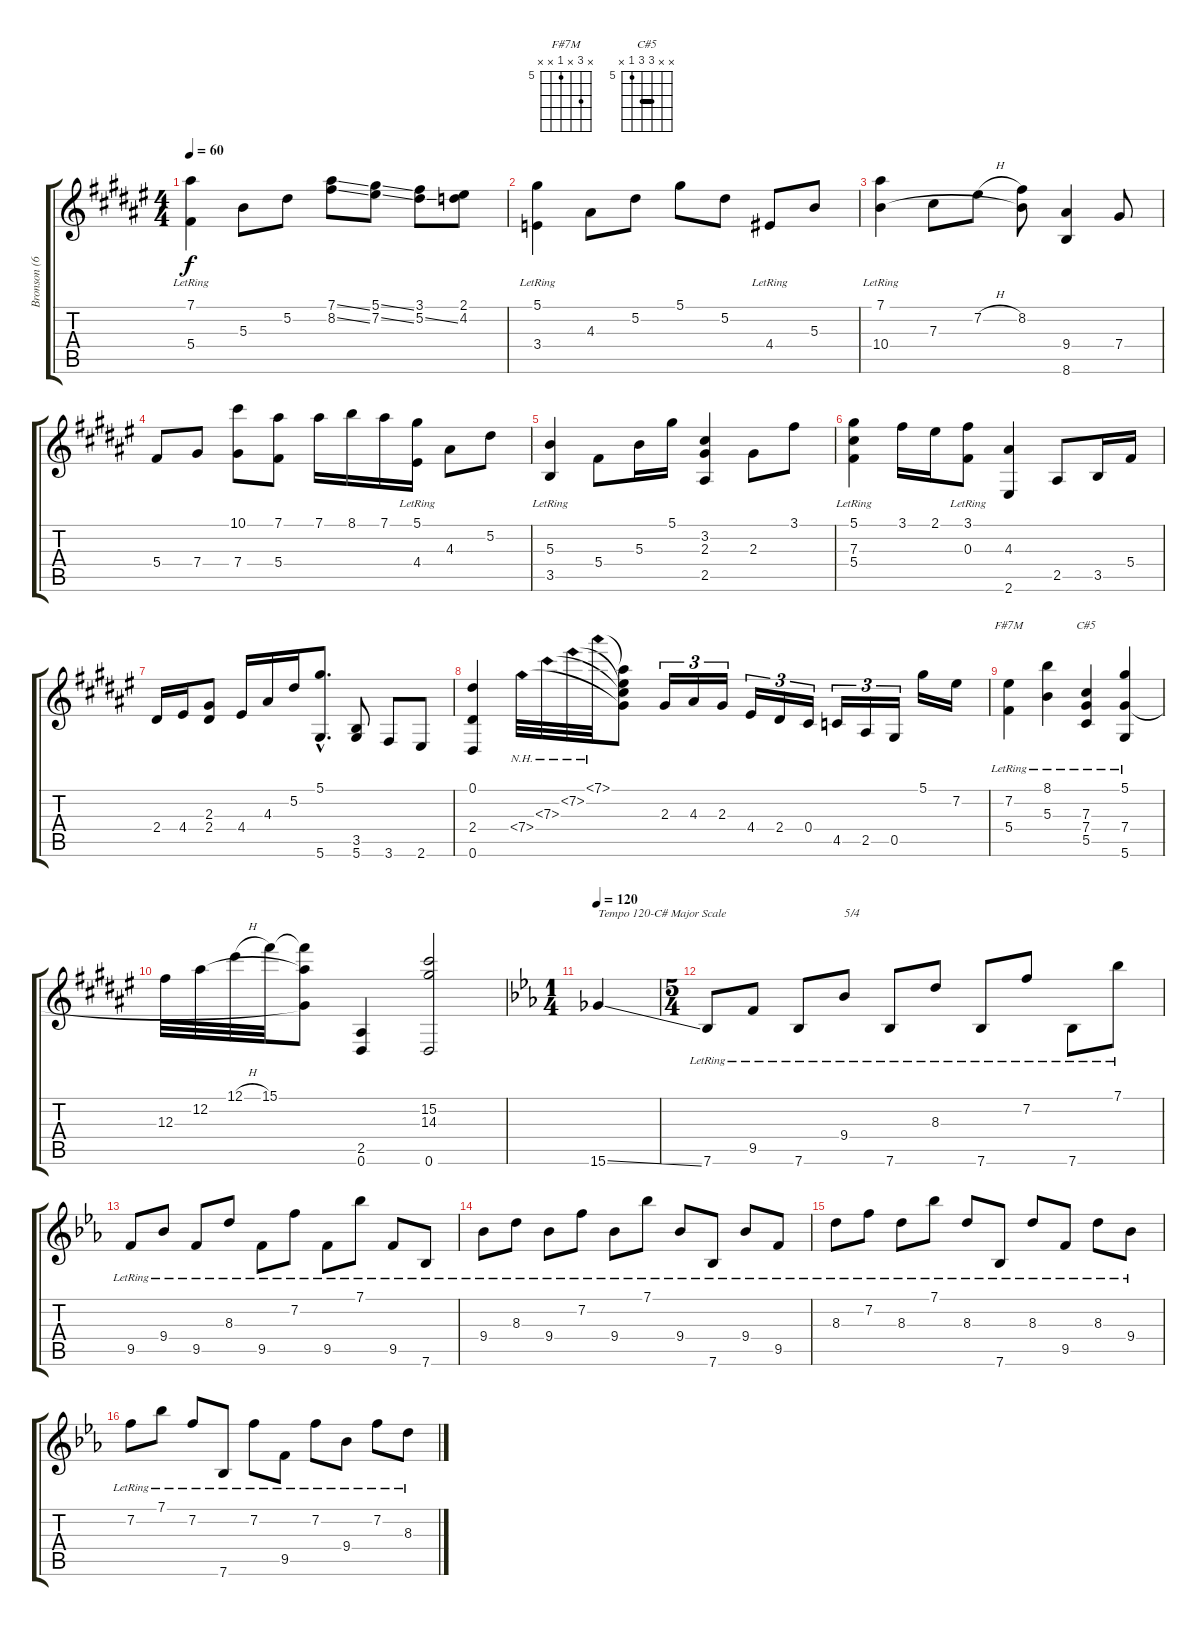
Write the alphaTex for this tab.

\track ("Bronson (6 String Lead)" "Bronson (6") {instrument acousticguitarsteel}
\staff {score tabs}
\tuning (Eb4 Bb3 Gb3 Db3 Ab2 Eb2) {hide}
\chord ("F#7M" x 7 x 5 x x) {firstfret 5}
\chord ("C#5" x x 7 7 5 x) {firstfret 5 barre 7}
\ts (4 4)
\tempo 60
\clef g2
\ks d#minor
(7.1 5.4{lr}).4{dy f instrument acousticguitarsteel} 5.3.8 5.2.8 (7.1{ss} 8.2{ss}).8 (5.1{ss} 7.2{ss}).8 (3.1 5.2{ss}).8 (2.1 4.2).8 |
(5.1 3.4{lr}).4 4.3.8 5.2.8 5.1.8 5.2.8 4.4{lr}.8 5.3.8 |
(7.1 10.4{lr}).4 7.3.8 7.2{h}.8 (8.2 10.4{t}).8 (9.4 8.6).4 7.4.8 |
5.4.8 7.4.8 (10.1 7.4).8 (7.1 5.4).8 7.1.16 8.1.16 7.1.16 (5.1 4.4{lr}).16 4.3.8 5.2.8 |
(5.3 3.5{lr}).4 5.4.8 5.3.16 5.1.16 (3.2 2.3 2.5).4 2.3.8 3.1.8 |
(5.1 7.3{lr} 5.4{lr}).4 3.1.16 2.1.16 (3.1 0.3{lr}).8 (4.3 2.6).4 2.5.8 3.5.16 5.4.16 |
2.4.16 4.4.16 (2.3 2.4).8 4.4.16 4.3.16 5.2.16 (5.1{hac} 5.6{hac}).8{d} (3.5 5.6).8 3.6.8 2.6.8 |
(0.1 2.4 0.6).4 7.4{nh}.32 7.3{nh}.32 7.2{nh}.32 7.1{nh}.32 (7.1{t} 7.2{t} 7.3{t} 7.4{t}).8 2.3.16{tu (3 2)} 4.3.16{tu (3 2)} 2.3.16{tu (3 2)} 4.4.16{tu (3 2)} 2.4.16{tu (3 2)} 0.4.16{tu (3 2)} 4.5.16{tu (3 2)} 2.5.16{tu (3 2)} 0.5.16{tu (3 2)} 5.1.16 7.2.16 |
(7.2 5.4{lr}).4{ch "F#7M"} (8.1 5.3{lr}).4 (7.3 7.4 5.5{lr}).4{ch "C#5"} (5.1 7.4{lr} 5.6{lr}).4 |
12.3.32 12.2.32 12.1{h}.32 15.1.32 (15.1{t} 12.2{t} 7.4{t}).8 (2.5 0.6).4 (15.2 14.3 0.6).2 |
\ts (1 4)
\tempo 120
\ks eb
15.6{ss}.4{txt "Tempo 120-C# Major Scale" instrument acousticguitarsteel} |
\ts (5 4)
7.6{lr}.8 9.5{lr}.8 7.6{lr}.8 9.4{lr}.8{txt "5/4"} 7.6{lr}.8 8.3{lr}.8 7.6{lr}.8 7.2{lr}.8 7.6{lr}.8 7.1{lr}.8 |
9.5{lr}.8 9.4{lr}.8 9.5{lr}.8 8.3{lr}.8 9.5{lr}.8 7.2{lr}.8 9.5{lr}.8 7.1{lr}.8 9.5{lr}.8 7.6{lr}.8 |
9.4{lr}.8 8.3{lr}.8 9.4{lr}.8 7.2{lr}.8 9.4{lr}.8 7.1{lr}.8 9.4{lr}.8 7.6{lr}.8 9.4{lr}.8 9.5{lr}.8 |
8.3{lr}.8 7.2{lr}.8 8.3{lr}.8 7.1{lr}.8 8.3{lr}.8 7.6{lr}.8 8.3{lr}.8 9.5{lr}.8 8.3{lr}.8 9.4{lr}.8 |
7.2{lr}.8 7.1{lr}.8 7.2{lr}.8 7.6{lr}.8 7.2{lr}.8 9.5{lr}.8 7.2{lr}.8 9.4{lr}.8 7.2{lr}.8 8.3{lr}.8
